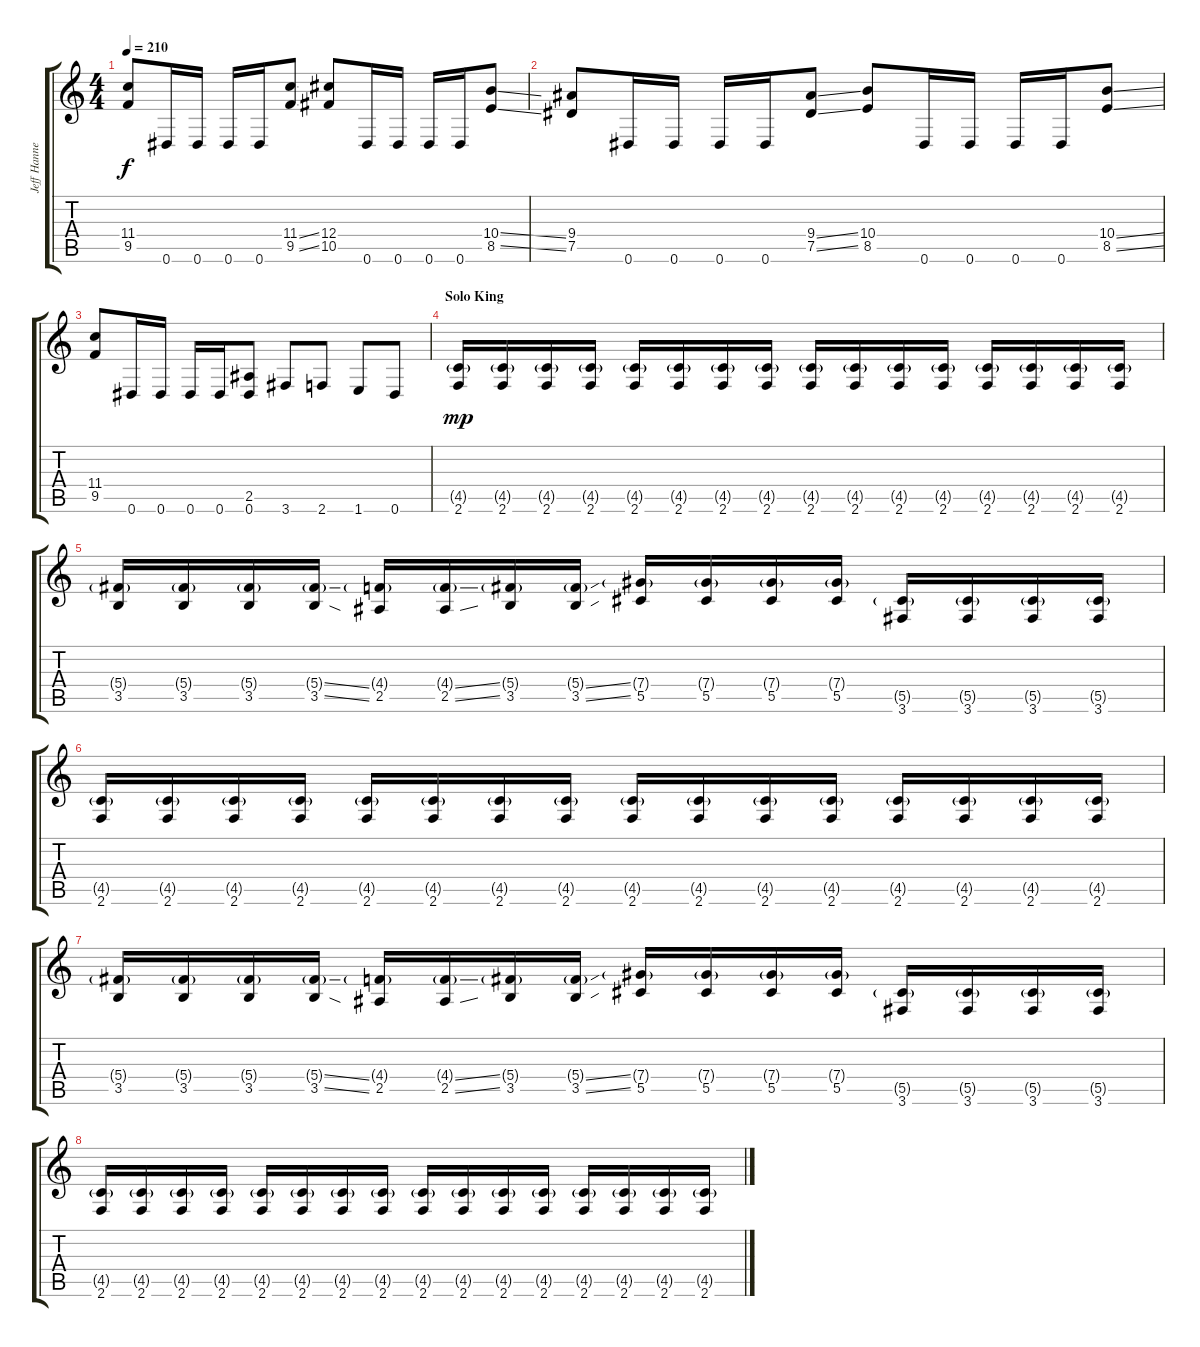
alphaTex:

\track ("Jeff Hanneman" "Jeff Hanne") {instrument distortionguitar}
\staff {score tabs}
\tuning (Eb4 Bb3 Gb3 Db3 Ab2 Eb2) {hide}
\ts (4 4)
\tempo 210
\clef g2
\ks c
(11.4 9.5).8{dy f} 0.6.16 0.6.16 0.6.16 0.6.16 (11.4{ss} 9.5{ss}).8 (12.4 10.5).8 0.6.16 0.6.16 0.6.16 0.6.16 (10.4{ss} 8.5{ss}).8 |
(9.4 7.5).8 0.6.16 0.6.16 0.6.16 0.6.16 (9.4{ss} 7.5{ss}).8 (10.4 8.5).8 0.6.16 0.6.16 0.6.16 0.6.16 (10.4{ss} 8.5{ss}).8 |
(11.4 9.5).8 0.6.16 0.6.16 0.6.16 0.6.16 (2.5 0.6).8 3.6.8 2.6.8 1.6.8 0.6.8 |
\section ("" "Solo King")
(4.5{g} 2.6).16{dy mp} (4.5{g} 2.6).16 (4.5{g} 2.6).16 (4.5{g} 2.6).16 (4.5{g} 2.6).16 (4.5{g} 2.6).16 (4.5{g} 2.6).16 (4.5{g} 2.6).16 (4.5{g} 2.6).16 (4.5{g} 2.6).16 (4.5{g} 2.6).16 (4.5{g} 2.6).16 (4.5{g} 2.6).16 (4.5{g} 2.6).16 (4.5{g} 2.6).16 (4.5{g} 2.6).16 |
(5.4{g} 3.5).16 (5.4{g} 3.5).16 (5.4{g} 3.5).16 (5.4{ss g} 3.5{ss}).16 (4.4{g} 2.5).16 (4.4{ss g} 2.5{ss}).16 (5.4{g} 3.5).16 (5.4{ss g} 3.5{ss}).16 (7.4{g} 5.5).16 (7.4{g} 5.5).16 (7.4{g} 5.5).16 (7.4{g} 5.5).16 (5.5{g} 3.6).16 (5.5{g} 3.6).16 (5.5{g} 3.6).16 (5.5{g} 3.6).16 |
(4.5{g} 2.6).16 (4.5{g} 2.6).16 (4.5{g} 2.6).16 (4.5{g} 2.6).16 (4.5{g} 2.6).16 (4.5{g} 2.6).16 (4.5{g} 2.6).16 (4.5{g} 2.6).16 (4.5{g} 2.6).16 (4.5{g} 2.6).16 (4.5{g} 2.6).16 (4.5{g} 2.6).16 (4.5{g} 2.6).16 (4.5{g} 2.6).16 (4.5{g} 2.6).16 (4.5{g} 2.6).16 |
(5.4{g} 3.5).16 (5.4{g} 3.5).16 (5.4{g} 3.5).16 (5.4{ss g} 3.5{ss}).16 (4.4{g} 2.5).16 (4.4{ss g} 2.5{ss}).16 (5.4{g} 3.5).16 (5.4{ss g} 3.5{ss}).16 (7.4{g} 5.5).16 (7.4{g} 5.5).16 (7.4{g} 5.5).16 (7.4{g} 5.5).16 (5.5{g} 3.6).16 (5.5{g} 3.6).16 (5.5{g} 3.6).16 (5.5{g} 3.6).16 |
(4.5{g} 2.6).16 (4.5{g} 2.6).16 (4.5{g} 2.6).16 (4.5{g} 2.6).16 (4.5{g} 2.6).16 (4.5{g} 2.6).16 (4.5{g} 2.6).16 (4.5{g} 2.6).16 (4.5{g} 2.6).16 (4.5{g} 2.6).16 (4.5{g} 2.6).16 (4.5{g} 2.6).16 (4.5{g} 2.6).16 (4.5{g} 2.6).16 (4.5{g} 2.6).16 (4.5{g} 2.6).16
